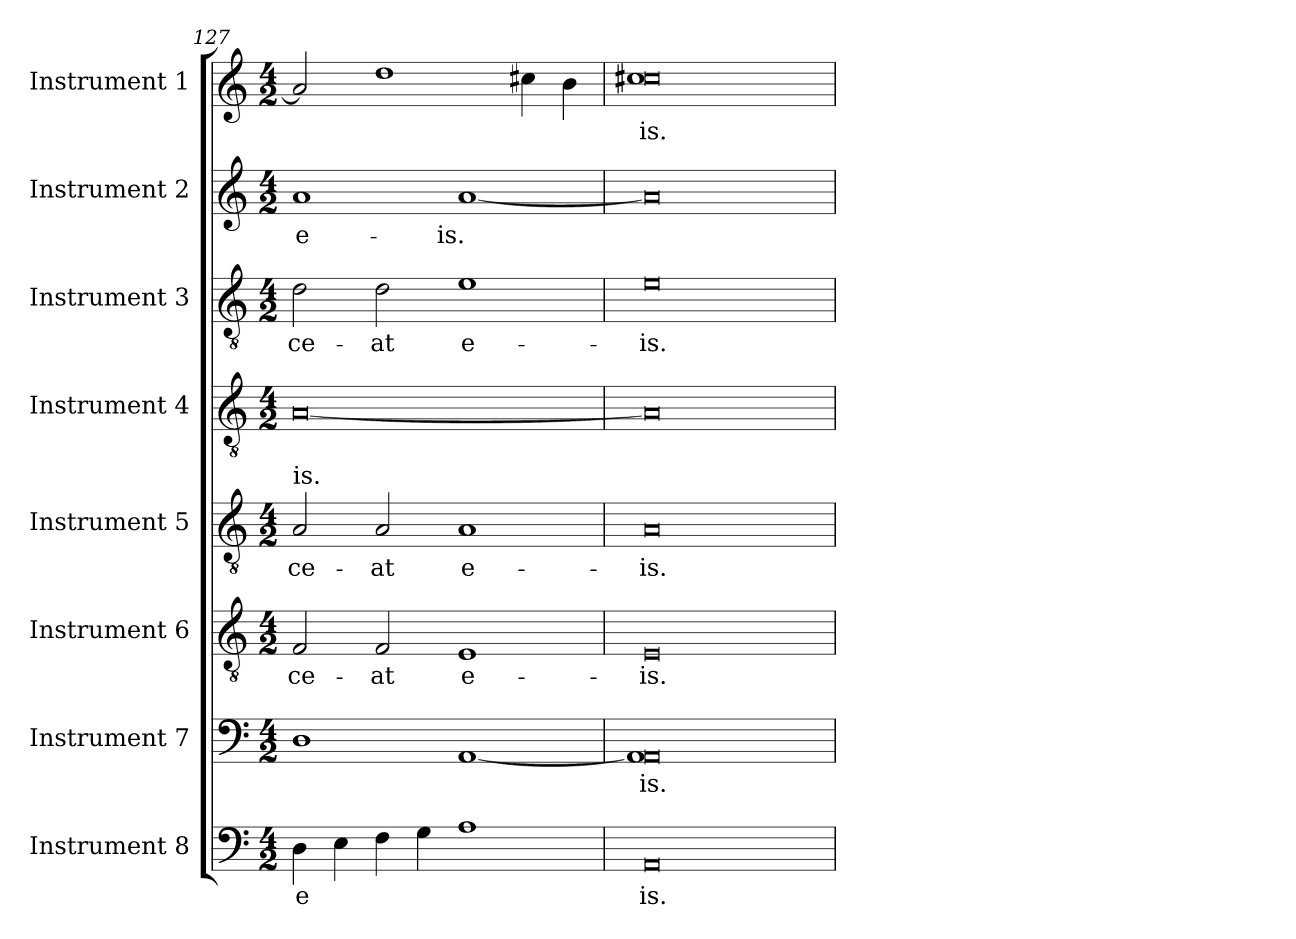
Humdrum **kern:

**kern	**text	**kern	**text	**kern	**text	**kern	**text	**kern	**text	**kern	**text	**kern	**text	**kern	**text
*part8	*part8	*part7	*part7	*part6	*part6	*part5	*part5	*part4	*part4	*part3	*part3	*part2	*part2	*part1	*part1
*staff8	*staff8	*staff7	*staff7	*staff6	*staff6	*staff5	*staff5	*staff4	*staff4	*staff3	*staff3	*staff2	*staff2	*staff1	*staff1
*I"Instrument 8	*	*I"Instrument 7	*	*I"Instrument 6	*	*I"Instrument 5	*	*I"Instrument 4	*	*I"Instrument 3	*	*I"Instrument 2	*	*I"Instrument 1	*
*clefF4	*	*clefF4	*	*clefGv2	*	*clefGv2	*	*clefGv2	*	*clefGv2	*	*clefG2	*	*clefG2	*
*k[]	*	*k[]	*	*k[]	*	*k[]	*	*k[]	*	*k[]	*	*k[]	*	*k[]	*
*C:	*	*C:	*	*C:	*	*C:	*	*C:	*	*C:	*	*C:	*	*C:	*
*M4/2	*	*M4/2	*	*M4/2	*	*M4/2	*	*M4/2	*	*M4/2	*	*M4/2	*	*M4/2	*
=127	=127	=127	=127	=127	=127	=127	=127	=127	=127	=127	=127	=127	=127	=127	=127
!	!	!	!	!	!	!LO:TX:a:t=is.	!	!	!	!	!	!	!	!	!
!	!LO:LY:b:cj	!	!LO:LY:b:cj	!	!LO:LY:b:cj	!	!LO:LY:b:cj	!	!LO:LY:b:cj	!	!LO:LY:b:cj	!	!LO:LY:b:cj	!	!LO:LY:b:cj
4D\	e-	1D	--	2F/	-ce-	2A/	-ce-	[<0A	--	2d\	-ce-	1a	-e-	2a/]	--
!	!LO:LY:b:cj	!	!	!	!	!	!	!	!	!	!	!	!	!	!
4E\	--	.	.	.	.	.	.	.	.	.	.	.	.	.	.
!	!LO:LY:b:cj	!	!	!	!LO:LY:b:cj	!	!LO:LY:b:cj	!	!	!	!LO:LY:b:cj	!	!	!	!LO:LY:b:cj
4F\	--	.	.	2F/	-at	2A/	-at	.	.	2d\	-at	.	.	1dd	--
!	!LO:LY:b:cj	!	!	!	!	!	!	!	!	!	!	!	!	!	!
4G\	--	.	.	.	.	.	.	.	.	.	.	.	.	.	.
!	!LO:LY:b:cj	!	!LO:LY:b:cj	!	!LO:LY:b:cj	!	!LO:LY:b:cj	!	!	!	!LO:LY:b:cj	!	!LO:LY:b:cj	!	!
1A	--	[<1AA	--	1E	e-	1A	e-	.	.	1e	e-	[<1a	-is.	.	.
!	!	!	!	!	!	!	!	!	!	!	!	!	!	!	!LO:LY:b:cj
.	.	.	.	.	.	.	.	.	.	.	.	.	.	4cc#X\	--
!	!	!	!	!	!	!	!	!	!	!	!	!	!	!	!LO:LY:b:cj
.	.	.	.	.	.	.	.	.	.	.	.	.	.	4b\	--
=128	=128	=128	=128	=128	=128	=128	=128	=128	=128	=128	=128	=128	=128	=128	=128
!	!LO:LY:b:cj	!	!LO:LY:b:cj	!	!LO:LY:b:cj	!	!LO:LY:b:cj	!	!LO:LY:b:cj	!	!LO:LY:b:cj	!	!LO:LY:b:cj	!	!LO:LY:b:cj
*	*	*^	*	*	*	*	*	*	*	*	*	*	*	*^	*
0AA	-is.	0AA	1AA]	-is.	0E	-is.	0A	-is.	0A]	--	0e	-is.	0a]	.	0cc#	1cc#X	-is.
.	.	.	1ryy	.	.	.	.	.	.	.	.	.	.	.	.	1ryy	.
*	*	*v	*v	*	*	*	*	*	*	*	*	*	*	*	*v	*v	*
=	=	=	=	=	=	=	=	=	=	=	=	=	=	=	=
*-	*-	*-	*-	*-	*-	*-	*-	*-	*-	*-	*-	*-	*-	*-	*-
